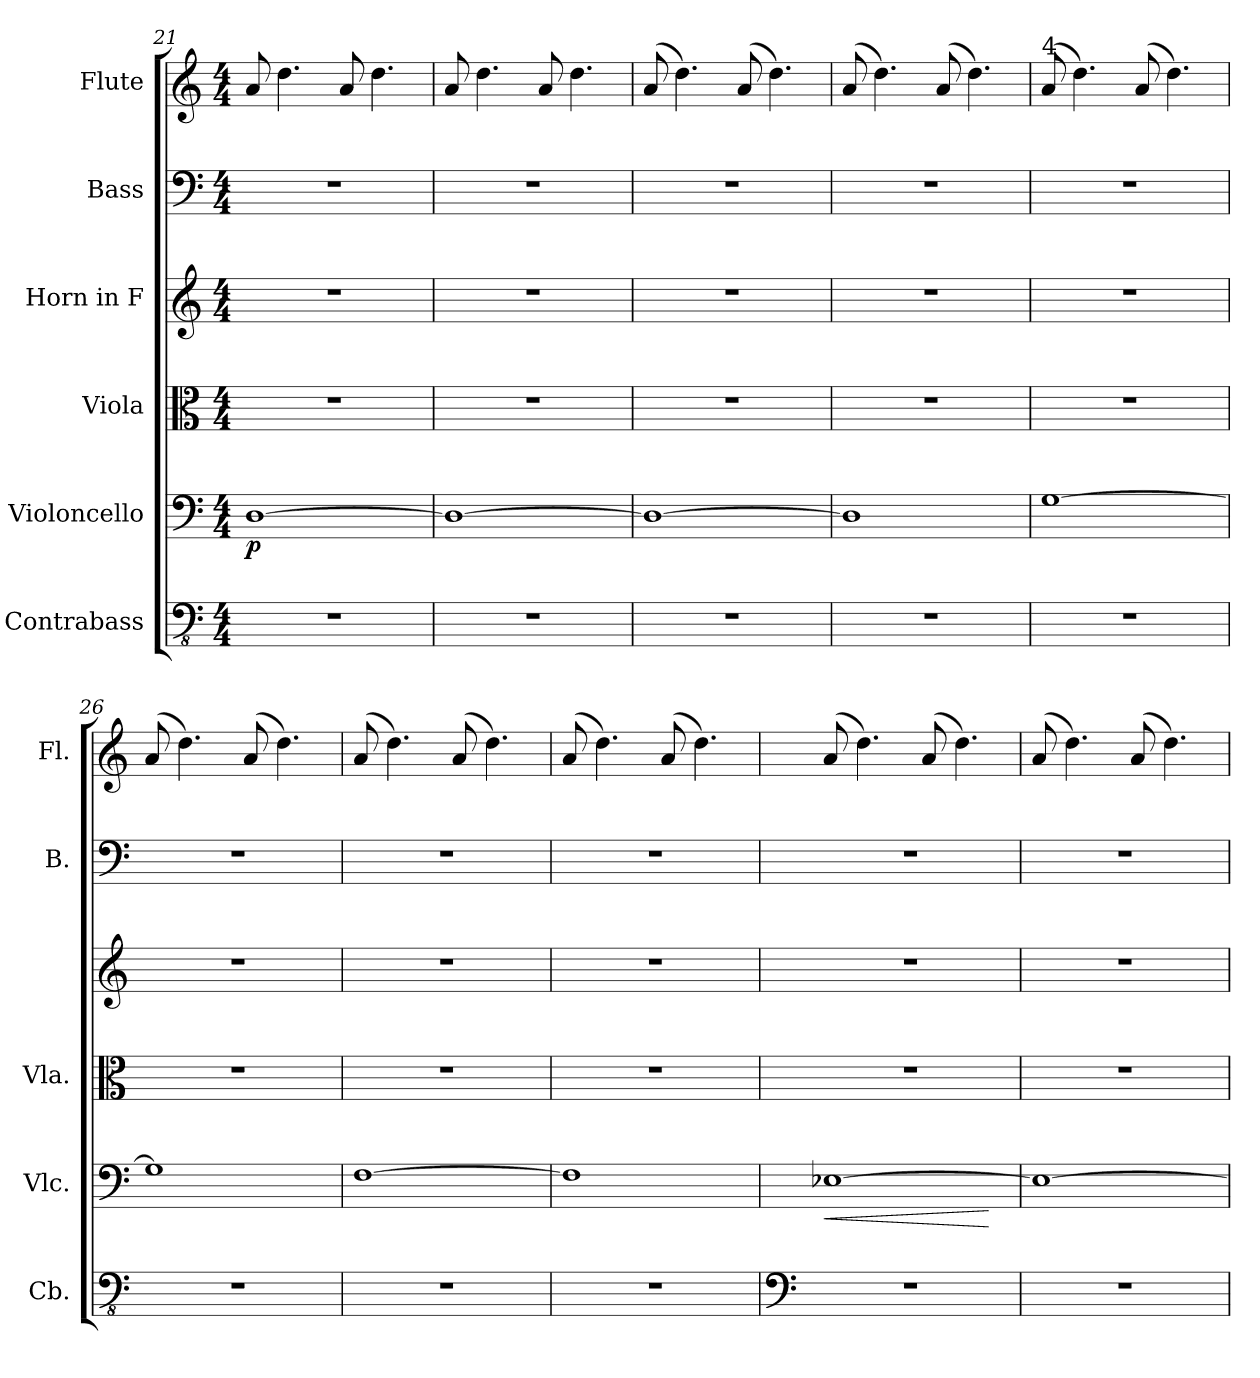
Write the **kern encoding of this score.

**kern	**kern	**dynam	**kern	**kern	**kern	**kern
*part6	*part5	*part5	*part4	*part3	*part2	*part1
*staff6	*staff5	*staff5	*staff4	*staff3	*staff2	*staff1
*I"Contrabass	*I"Violoncello	*	*I"Viola	*I"Horn in F	*I"Bass	*I"Flute
*I'Cb.	*I'Vlc.	*	*I'Vla.	*	*I'B.	*I'Fl.
*clefFv4	*clefF4	*	*clefC3	*clefG2	*clefF4	*clefG2
*ITrd7c12	*	*	*	*ITrd4c7	*	*
*k[]	*k[]	*	*k[]	*k[b-]	*k[]	*k[]
*M4/4	*M4/4	*	*M4/4	*M4/4	*M4/4	*M4/4
=21	=21	=21	=21	=21	=21	=21
!	!	!LO:DY:b	!	!	!	!
1r	[1D	p	1r	1r	1r	8a/
.	.	.	.	.	.	4.dd\
.	.	.	.	.	.	8a/
.	.	.	.	.	.	4.dd\
=22	=22	=22	=22	=22	=22	=22
1r	1D_	.	1r	1r	1r	8a/
.	.	.	.	.	.	4.dd\
.	.	.	.	.	.	8a/
.	.	.	.	.	.	4.dd\
=23	=23	=23	=23	=23	=23	=23
1r	1D_	.	1r	1r	1r	(8a/
.	.	.	.	.	.	4.dd\)
.	.	.	.	.	.	(8a/
.	.	.	.	.	.	4.dd\)
=24	=24	=24	=24	=24	=24	=24
1r	1D]	.	1r	1r	1r	(8a/
.	.	.	.	.	.	4.dd\)
.	.	.	.	.	.	(8a/
.	.	.	.	.	.	4.dd\)
!!LO:PB:g=z
=25	=25	=25	=25	=25	=25	=25
!	!	!	!	!	!	!LO:TX:a:t=4
1r	[1G	.	1r	1r	1r	(8a/
.	.	.	.	.	.	4.dd\)
.	.	.	.	.	.	(8a/
.	.	.	.	.	.	4.dd\)
=26	=26	=26	=26	=26	=26	=26
1r	1G]	.	1r	1r	1r	(8a/
.	.	.	.	.	.	4.dd\)
.	.	.	.	.	.	(8a/
.	.	.	.	.	.	4.dd\)
=27	=27	=27	=27	=27	=27	=27
1r	[1F	.	1r	1r	1r	(8a/
.	.	.	.	.	.	4.dd\)
.	.	.	.	.	.	(8a/
.	.	.	.	.	.	4.dd\)
=28	=28	=28	=28	=28	=28	=28
1r	1F]	.	1r	1r	1r	(8a/
.	.	.	.	.	.	4.dd\)
.	.	.	.	.	.	(8a/
.	.	.	.	.	.	4.dd\)
=29	=29	=29	=29	=29	=29	=29
*clefF4	*	*	*	*	*	*
!	!	!LO:HP:b	!	!	!	!
1r	[1E-X	<	1r	1r	1r	(8a/
.	.	.	.	.	.	4.dd\)
.	.	.	.	.	.	(8a/
.	.	.	.	.	.	4.dd\)
.	.	[	.	.	.	.
=30	=30	=30	=30	=30	=30	=30
1r	1E-_	.	1r	1r	1r	(8a/
.	.	.	.	.	.	4.dd\)
.	.	.	.	.	.	(8a/
.	.	.	.	.	.	4.dd\)
=	=	=	=	=	=	=
*-	*-	*-	*-	*-	*-	*-
